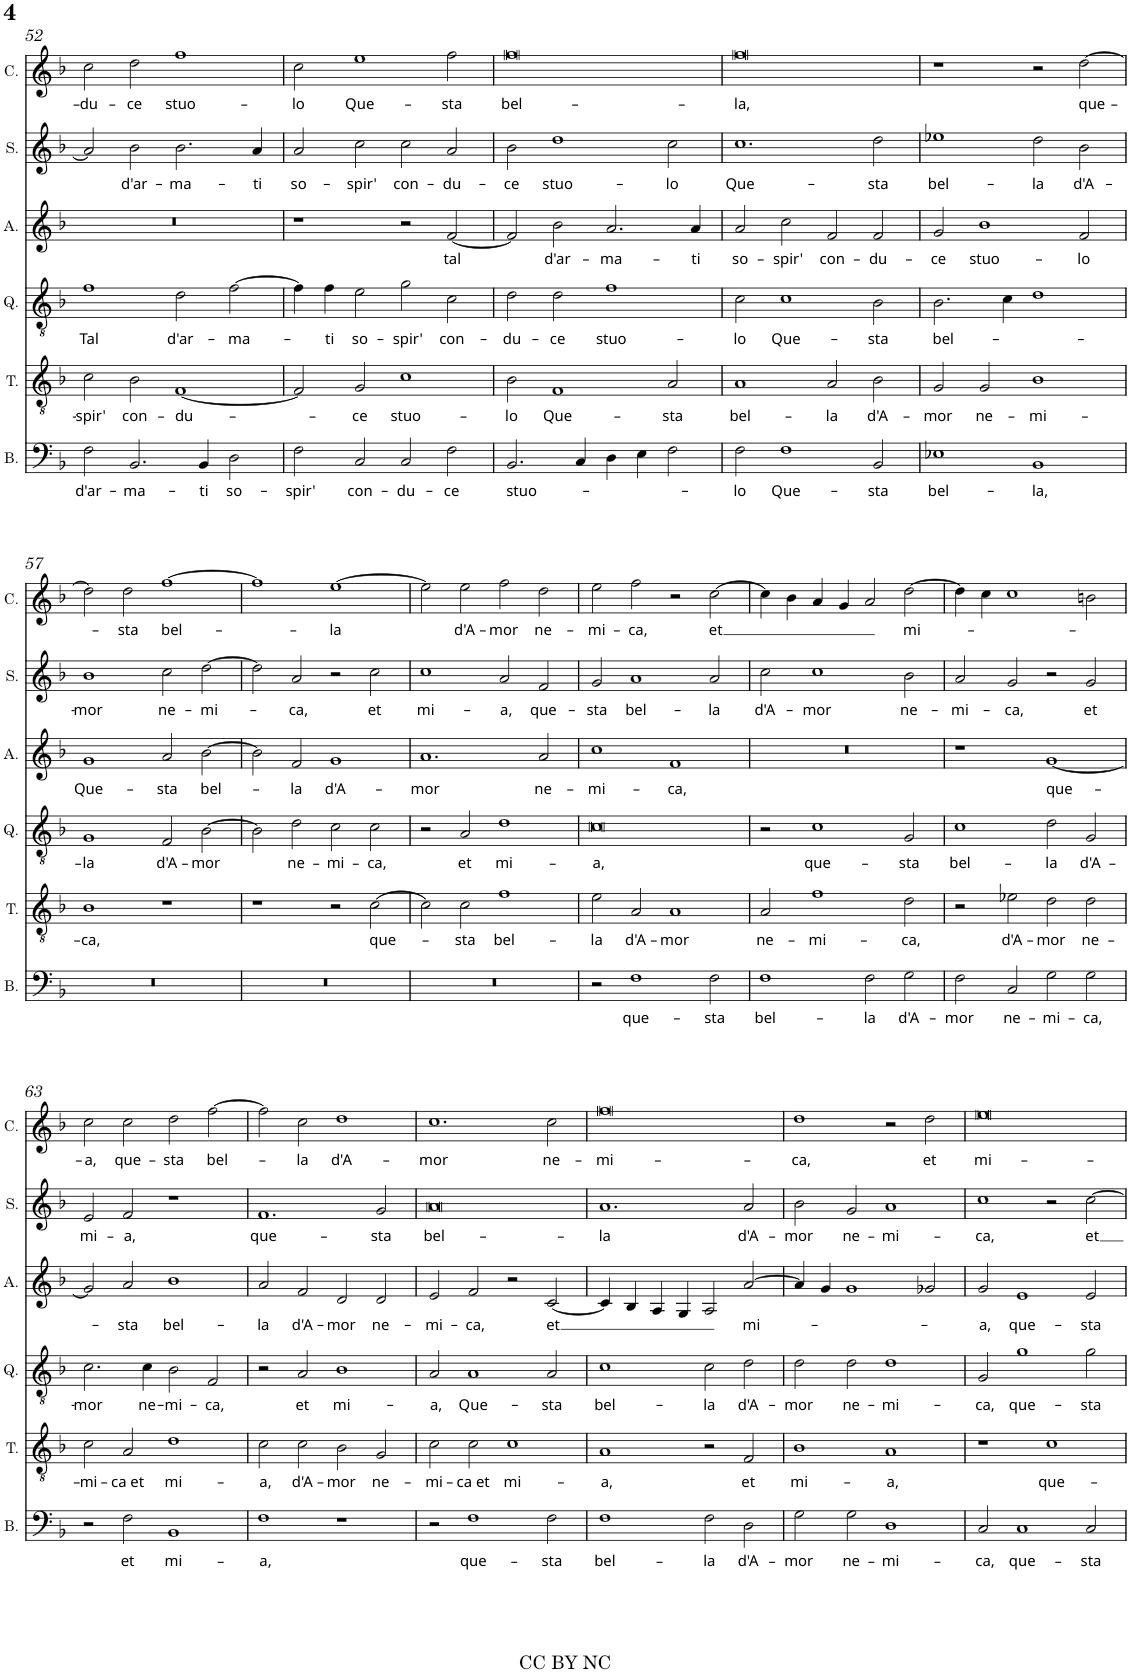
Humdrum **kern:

**kern	**text	**kern	**text	**kern	**text	**kern	**text	**kern	**text	**kern	**text
*part6	*part6	*part5	*part5	*part4	*part4	*part3	*part3	*part2	*part2	*part1	*part1
*staff6	*staff6	*staff5	*staff5	*staff4	*staff4	*staff3	*staff3	*staff2	*staff2	*staff1	*staff1
*I"Bassus	*	*I"Tenor	*	*I"Quintus	*	*I"Altus	*	*I"Sesta	*	*I"Cantus	*
*I'B.	*	*I'T.	*	*I'Q.	*	*I'A.	*	*I'S.	*	*I'C.	*
!!LO:PB:g=z
*clefF4	*	*clefGv2	*	*clefGv2	*	*clefG2	*	*clefG2	*	*clefG2	*
*k[b-]	*	*k[b-]	*	*k[b-]	*	*k[b-]	*	*k[b-]	*	*k[b-]	*
*M4/2	*	*M4/2	*	*M4/2	*	*M4/2	*	*M4/2	*	*M4/2	*
=52	=52	=52	=52	=52	=52	=52	=52	=52	=52	=52	=52
!	!LO:LY:b	!	!LO:LY:b	!	!LO:LY:b	!	!	!	!	!	!LO:LY:b
2F\	d'ar-	2c\	-spir'	1f	Tal	0r	.	2a/]	.	2cc\	-du-
!	!LO:LY:b	!	!LO:LY:b	!	!	!	!	!	!LO:LY:b	!	!LO:LY:b
2.BB-/	-ma-	2B-\	con-	.	.	.	.	2b-\	d'ar-	2dd\	-ce
!	!	!	!LO:LY:b	!	!LO:LY:b	!	!	!	!LO:LY:b	!	!LO:LY:b
.	.	[<1F	-du-	2d\	d'ar-	.	.	2.b-\	-ma-	1ff	stuo-
!	!LO:LY:b	!	!	!	!	!	!	!	!	!	!
4BB-/	-ti	.	.	.	.	.	.	.	.	.	.
!	!LO:LY:b	!	!	!	!LO:LY:b	!	!	!	!	!	!
2D\	so-	.	.	[>2f\	-ma-	.	.	.	.	.	.
!	!	!	!	!	!	!	!	!	!LO:LY:b	!	!
.	.	.	.	.	.	.	.	4a/	-ti	.	.
=53	=53	=53	=53	=53	=53	=53	=53	=53	=53	=53	=53
!	!LO:LY:b	!	!	!	!	!	!	!	!LO:LY:b	!	!LO:LY:b
2F\	-spir'	2F/]	.	4f\]	.	1r	.	2a/	so-	2cc\	-lo
!	!	!	!	!	!LO:LY:b	!	!	!	!	!	!
.	.	.	.	4f\	-ti	.	.	.	.	.	.
!	!LO:LY:b	!	!LO:LY:b	!	!LO:LY:b	!	!	!	!LO:LY:b	!	!LO:LY:b
2C/	con-	2G/	-ce	2e\	so-	.	.	2cc\	-spir'	1ee	Que-
!	!LO:LY:b	!	!LO:LY:b	!	!LO:LY:b	!	!	!	!LO:LY:b	!	!
2C/	-du-	1c	stuo-	2g\	-spir'	2r	.	2cc\	con-	.	.
!	!LO:LY:b	!	!	!	!LO:LY:b	!	!LO:LY:b	!	!LO:LY:b	!	!LO:LY:b
2F\	-ce	.	.	2c\	con-	[<2f/	tal	2a/	-du-	2ff\	-sta
=54	=54	=54	=54	=54	=54	=54	=54	=54	=54	=54	=54
!	!LO:LY:b	!	!LO:LY:b	!	!LO:LY:b	!	!	!	!LO:LY:b	!	!LO:LY:b
2.BB-/	stuo-	2B-\	-lo	2d\	-du-	2f/]	.	2b-\	-ce	0ff	bel-
!	!	!	!LO:LY:b	!	!LO:LY:b	!	!LO:LY:b	!	!LO:LY:b	!	!
.	.	1F	Que-	2d\	-ce	2b-\	d'ar-	1dd	stuo-	.	.
4C/	.	.	.	.	.	.	.	.	.	.	.
!	!	!	!	!	!LO:LY:b	!	!LO:LY:b	!	!	!	!
4D\	.	.	.	1f	stuo-	2.a/	-ma-	.	.	.	.
4E\	.	.	.	.	.	.	.	.	.	.	.
!	!	!	!LO:LY:b	!	!	!	!	!	!LO:LY:b	!	!
2F\	.	2A/	-sta	.	.	.	.	2cc\	-lo	.	.
!	!	!	!	!	!	!	!LO:LY:b	!	!	!	!
.	.	.	.	.	.	4a/	-ti	.	.	.	.
=55	=55	=55	=55	=55	=55	=55	=55	=55	=55	=55	=55
!	!LO:LY:b	!	!LO:LY:b	!	!LO:LY:b	!	!LO:LY:b	!	!LO:LY:b	!	!LO:LY:b
2F\	-lo	1A	bel-	2c\	-lo	2a/	so-	1.cc	Que-	0ff	-la,
!	!LO:LY:b	!	!	!	!LO:LY:b	!	!LO:LY:b	!	!	!	!
1F	Que-	.	.	1c	Que-	2cc\	-spir'	.	.	.	.
!	!	!	!LO:LY:b	!	!	!	!LO:LY:b	!	!	!	!
.	.	2A/	-la	.	.	2f/	con-	.	.	.	.
!	!LO:LY:b	!	!LO:LY:b	!	!LO:LY:b	!	!LO:LY:b	!	!LO:LY:b	!	!
2BB-/	-sta	2B-\	d'A-	2B-\	-sta	2f/	-du-	2dd\	-sta	.	.
=56	=56	=56	=56	=56	=56	=56	=56	=56	=56	=56	=56
!	!LO:LY:b	!	!LO:LY:b	!	!LO:LY:b	!	!LO:LY:b	!	!LO:LY:b	!	!
1E-X	bel-	2G/	-mor	2.B-\	bel-	2g/	-ce	1ee-X	bel-	1r	.
!	!	!	!LO:LY:b	!	!	!	!LO:LY:b	!	!	!	!
.	.	2G/	ne-	.	.	1b-	stuo-	.	.	.	.
.	.	.	.	4c\	.	.	.	.	.	.	.
!	!LO:LY:b	!	!LO:LY:b	!	!	!	!	!	!LO:LY:b	!	!
1BB-	-la,	1B-	-mi-	1d	.	.	.	2dd\	-la	2r	.
!	!	!	!	!	!	!	!LO:LY:b	!	!LO:LY:b	!	!LO:LY:b
.	.	.	.	.	.	2f/	-lo	2b-\	d'A-	[>2dd\	que-
!!LO:LB:g=z
=57	=57	=57	=57	=57	=57	=57	=57	=57	=57	=57	=57
!	!	!	!LO:LY:b	!	!LO:LY:b	!	!LO:LY:b	!	!LO:LY:b	!	!
0r	.	1B-	-ca,	1G	-la	1g	Que-	1b-	-mor	2dd\]	.
!	!	!	!	!	!	!	!	!	!	!	!LO:LY:b
.	.	.	.	.	.	.	.	.	.	2dd\	-sta
!	!	!	!	!	!LO:LY:b	!	!LO:LY:b	!	!LO:LY:b	!	!LO:LY:b
.	.	1r	.	2F/	d'A-	2a/	-sta	2cc\	ne-	[>1ff	bel-
!	!	!	!	!	!LO:LY:b	!	!LO:LY:b	!	!LO:LY:b	!	!
.	.	.	.	[>2B-\	-mor	[>2b-\	bel-	[>2dd\	-mi-	.	.
=58	=58	=58	=58	=58	=58	=58	=58	=58	=58	=58	=58
0r	.	1r	.	2B-\]	.	2b-\]	.	2dd\]	.	1ff]	.
!	!	!	!	!	!LO:LY:b	!	!LO:LY:b	!	!LO:LY:b	!	!
.	.	.	.	2d\	ne-	2f/	-la	2a/	-ca,	.	.
!	!	!	!	!	!LO:LY:b	!	!LO:LY:b	!	!	!	!LO:LY:b
.	.	2r	.	2c\	-mi-	1g	d'A-	2r	.	[>1ee	-la
!	!	!	!LO:LY:b	!	!LO:LY:b	!	!	!	!LO:LY:b	!	!
.	.	[>2c\	que-	2c\	-ca,	.	.	2cc\	et	.	.
=59	=59	=59	=59	=59	=59	=59	=59	=59	=59	=59	=59
!	!	!	!	!	!	!	!LO:LY:b	!	!LO:LY:b	!	!
0r	.	2c\]	.	2r	.	1.a	-mor	1cc	mi-	2ee\]	.
!	!	!	!LO:LY:b	!	!LO:LY:b	!	!	!	!	!	!LO:LY:b
.	.	2c\	-sta	2A/	et	.	.	.	.	2ee\	d'A-
!	!	!	!LO:LY:b	!	!LO:LY:b	!	!	!	!LO:LY:b	!	!LO:LY:b
.	.	1f	bel-	1d	mi-	.	.	2a/	-a,	2ff\	-mor
!	!	!	!	!	!	!	!LO:LY:b	!	!LO:LY:b	!	!LO:LY:b
.	.	.	.	.	.	2a/	ne-	2f/	que-	2dd\	ne-
=60	=60	=60	=60	=60	=60	=60	=60	=60	=60	=60	=60
!	!	!	!LO:LY:b	!	!LO:LY:b	!	!LO:LY:b	!	!LO:LY:b	!	!LO:LY:b
2r	.	2e\	-la	0c	-a,	1cc	-mi-	2g/	-sta	2ee\	-mi-
!	!LO:LY:b	!	!LO:LY:b	!	!	!	!	!	!LO:LY:b	!	!LO:LY:b
1F	que-	2A/	d'A-	.	.	.	.	1a	bel-	2ff\	-ca,
!	!	!	!LO:LY:b	!	!	!	!LO:LY:b	!	!	!	!
.	.	1A	-mor	.	.	1f	-ca,	.	.	2r	.
!	!LO:LY:b	!	!	!	!	!	!	!	!LO:LY:b	!	!LO:LY:b
2F\	-sta	.	.	.	.	.	.	2a/	-la	[>2cc\	et
=61	=61	=61	=61	=61	=61	=61	=61	=61	=61	=61	=61
!	!LO:LY:b	!	!LO:LY:b	!	!	!	!	!	!LO:LY:b	!	!
1F	bel-	2A/	ne-	2r	.	0r	.	2cc\	d'A-	4cc\]	.
.	.	.	.	.	.	.	.	.	.	4b-\	.
!	!	!	!LO:LY:b	!	!LO:LY:b	!	!	!	!LO:LY:b	!	!
.	.	1f	-mi-	1c	que-	.	.	1cc	-mor	4a/	.
.	.	.	.	.	.	.	.	.	.	4g/	.
!	!LO:LY:b	!	!	!	!	!	!	!	!	!	!
2F\	-la	.	.	.	.	.	.	.	.	2a/	.
!	!LO:LY:b	!	!LO:LY:b	!	!LO:LY:b	!	!	!	!LO:LY:b	!	!LO:LY:b
2G\	d'A-	2d\	-ca,	2G/	-sta	.	.	2b-\	ne-	[>2dd\	mi-
=62	=62	=62	=62	=62	=62	=62	=62	=62	=62	=62	=62
!	!LO:LY:b	!	!	!	!LO:LY:b	!	!	!	!LO:LY:b	!	!
2F\	-mor	2r	.	1c	bel-	1r	.	2a/	-mi-	4dd\]	.
.	.	.	.	.	.	.	.	.	.	4cc\	.
!	!LO:LY:b	!	!LO:LY:b	!	!	!	!	!	!LO:LY:b	!	!
2C/	ne-	2e-X\	d'A-	.	.	.	.	2g/	-ca,	1cc	.
!	!LO:LY:b	!	!LO:LY:b	!	!LO:LY:b	!	!LO:LY:b	!	!	!	!
2G\	-mi-	2d\	-mor	2d\	-la	[<1g	que-	2r	.	.	.
!	!LO:LY:b	!	!LO:LY:b	!	!LO:LY:b	!	!	!	!LO:LY:b	!	!
2G\	-ca,	2d\	ne-	2G/	d'A-	.	.	2g/	et	2bn\	.
!!LO:LB:g=z
=63	=63	=63	=63	=63	=63	=63	=63	=63	=63	=63	=63
!	!	!	!LO:LY:b	!	!LO:LY:b	!	!	!	!LO:LY:b	!	!LO:LY:b
2r	.	2c\	-mi-	2.c\	-mor	2g/]	.	2e/	mi-	2cc\	-a,
!	!LO:LY:b	!	!LO:LY:b	!	!	!	!LO:LY:b	!	!LO:LY:b	!	!LO:LY:b
2F\	et	2A/	-ca et	.	.	2a/	-sta	2f/	-a,	2cc\	que-
!	!	!	!	!	!LO:LY:b	!	!	!	!	!	!
.	.	.	.	4c\	ne-	.	.	.	.	.	.
!	!LO:LY:b	!	!LO:LY:b	!	!LO:LY:b	!	!LO:LY:b	!	!	!	!LO:LY:b
1BB-	mi-	1d	mi-	2B-\	-mi-	1b-	bel-	1r	.	2dd\	-sta
!	!	!	!	!	!LO:LY:b	!	!	!	!	!	!LO:LY:b
.	.	.	.	2F/	-ca,	.	.	.	.	[>2ff\	bel-
=64	=64	=64	=64	=64	=64	=64	=64	=64	=64	=64	=64
!	!LO:LY:b	!	!LO:LY:b	!	!	!	!LO:LY:b	!	!LO:LY:b	!	!
1F	-a,	2c\	-a,	2r	.	2a/	-la	1.f	que-	2ff\]	.
!	!	!	!LO:LY:b	!	!LO:LY:b	!	!LO:LY:b	!	!	!	!LO:LY:b
.	.	2c\	d'A-	2A/	et	2f/	d'A-	.	.	2cc\	-la
!	!	!	!LO:LY:b	!	!LO:LY:b	!	!LO:LY:b	!	!	!	!LO:LY:b
1r	.	2B-\	-mor	1B-	mi-	2d/	-mor	.	.	1dd	d'A-
!	!	!	!LO:LY:b	!	!	!	!LO:LY:b	!	!LO:LY:b	!	!
.	.	2G/	ne-	.	.	2d/	ne-	2g/	-sta	.	.
=65	=65	=65	=65	=65	=65	=65	=65	=65	=65	=65	=65
!	!	!	!LO:LY:b	!	!LO:LY:b	!	!LO:LY:b	!	!LO:LY:b	!	!LO:LY:b
2r	.	2c\	-mi-	2A/	-a,	2e/	-mi-	0a	bel-	1.cc	-mor
!	!LO:LY:b	!	!LO:LY:b	!	!LO:LY:b	!	!LO:LY:b	!	!	!	!
1F	que-	2c\	-ca et	1A	Que-	2f/	-ca,	.	.	.	.
!	!	!	!LO:LY:b	!	!	!	!	!	!	!	!
.	.	1c	mi-	.	.	2r	.	.	.	.	.
!	!LO:LY:b	!	!	!	!LO:LY:b	!	!LO:LY:b	!	!	!	!LO:LY:b
2F\	-sta	.	.	2A/	-sta	[<2c/	et	.	.	2cc\	ne-
=66	=66	=66	=66	=66	=66	=66	=66	=66	=66	=66	=66
!	!LO:LY:b	!	!LO:LY:b	!	!LO:LY:b	!	!	!	!LO:LY:b	!	!LO:LY:b
1F	bel-	1A	-a,	1c	bel-	4c/]	.	1.a	-la	0ff	-mi-
.	.	.	.	.	.	4B-/	.	.	.	.	.
.	.	.	.	.	.	4A/	.	.	.	.	.
.	.	.	.	.	.	4G/	.	.	.	.	.
!	!LO:LY:b	!	!	!	!LO:LY:b	!	!	!	!	!	!
2F\	-la	2r	.	2c\	-la	2A/	.	.	.	.	.
!	!LO:LY:b	!	!LO:LY:b	!	!LO:LY:b	!	!LO:LY:b	!	!LO:LY:b	!	!
2D\	d'A-	2F/	et	2d\	d'A-	[>2a/	mi-	2a/	d'A-	.	.
=67	=67	=67	=67	=67	=67	=67	=67	=67	=67	=67	=67
!	!LO:LY:b	!	!LO:LY:b	!	!LO:LY:b	!	!	!	!LO:LY:b	!	!LO:LY:b
2G\	-mor	1B-	mi-	2d\	-mor	4a/]	.	2b-\	-mor	1dd	-ca,
.	.	.	.	.	.	4g/	.	.	.	.	.
!	!LO:LY:b	!	!	!	!LO:LY:b	!	!	!	!LO:LY:b	!	!
2G\	ne-	.	.	2d\	ne-	1g	.	2g/	ne-	.	.
!	!LO:LY:b	!	!LO:LY:b	!	!LO:LY:b	!	!	!	!LO:LY:b	!	!
1D	-mi-	1A	-a,	1d	-mi-	.	.	1a	-mi-	2r	.
!	!	!	!	!	!	!	!	!	!	!	!LO:LY:b
.	.	.	.	.	.	2g-X/	.	.	.	2dd\	et
=68	=68	=68	=68	=68	=68	=68	=68	=68	=68	=68	=68
!	!LO:LY:b	!	!	!	!LO:LY:b	!	!LO:LY:b	!	!LO:LY:b	!	!LO:LY:b
2C/	-ca,	1r	.	2G/	-ca,	2g/	-a,	1cc	-ca,	0ee	mi-
!	!LO:LY:b	!	!	!	!LO:LY:b	!	!LO:LY:b	!	!	!	!
1C	que-	.	.	1g	que-	1e	que-	.	.	.	.
!	!	!	!LO:LY:b	!	!	!	!	!	!	!	!
.	.	1c	que-	.	.	.	.	2r	.	.	.
!	!LO:LY:b	!	!	!	!LO:LY:b	!	!LO:LY:b	!	!LO:LY:b	!	!
2C/	-sta	.	.	2g\	-sta	2e/	-sta	[>2cc\	et	.	.
=	=	=	=	=	=	=	=	=	=	=	=
*-	*-	*-	*-	*-	*-	*-	*-	*-	*-	*-	*-
